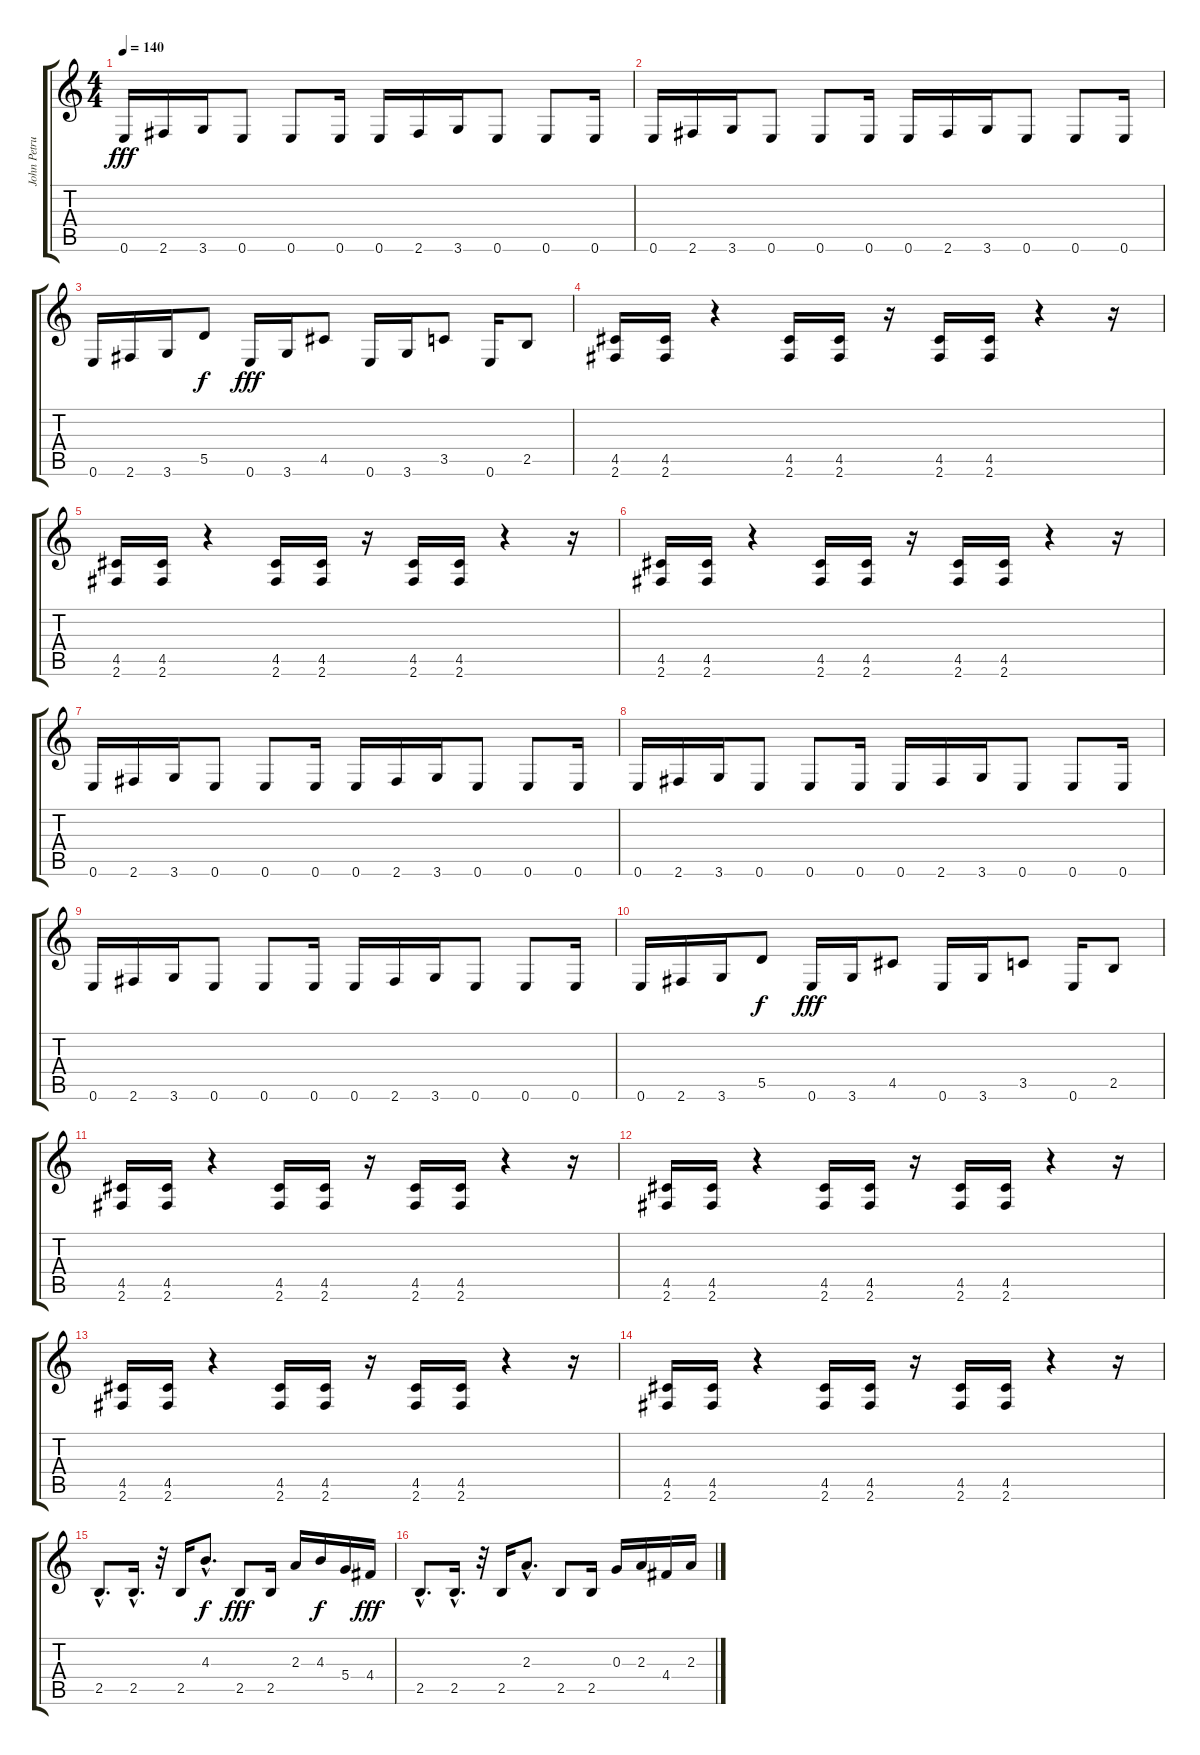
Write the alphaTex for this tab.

\track ("John Petrucci - 6 Strings Guitar" "John Petru") {instrument distortionguitar}
\staff {score tabs}
\tuning (E4 B3 G3 D3 A2 E2) {hide}
\ts (4 4)
\tempo 140
\clef g2
\ks c
0.6.16{dy fff} 2.6.16 3.6.16 0.6.8 0.6.8 0.6.16 0.6.16 2.6.16 3.6.16 0.6.8 0.6.8 0.6.16 |
0.6.16 2.6.16 3.6.16 0.6.8 0.6.8 0.6.16 0.6.16 2.6.16 3.6.16 0.6.8 0.6.8 0.6.16 |
0.6.16 2.6.16 3.6.16 5.5.8{dy f} 0.6.16{dy fff} 3.6.16 4.5.8 0.6.16 3.6.16 3.5.8 0.6.16 2.5.8 |
(4.5 2.6).16 (4.5 2.6).16 r.4 (4.5 2.6).16 (4.5 2.6).16 r.16 (4.5 2.6).16 (4.5 2.6).16 r.4 r.16 |
(4.5 2.6).16 (4.5 2.6).16 r.4 (4.5 2.6).16 (4.5 2.6).16 r.16 (4.5 2.6).16 (4.5 2.6).16 r.4 r.16 |
(4.5 2.6).16 (4.5 2.6).16 r.4 (4.5 2.6).16 (4.5 2.6).16 r.16 (4.5 2.6).16 (4.5 2.6).16 r.4 r.16 |
0.6.16 2.6.16 3.6.16 0.6.8 0.6.8 0.6.16 0.6.16 2.6.16 3.6.16 0.6.8 0.6.8 0.6.16 |
0.6.16 2.6.16 3.6.16 0.6.8 0.6.8 0.6.16 0.6.16 2.6.16 3.6.16 0.6.8 0.6.8 0.6.16 |
0.6.16 2.6.16 3.6.16 0.6.8 0.6.8 0.6.16 0.6.16 2.6.16 3.6.16 0.6.8 0.6.8 0.6.16 |
0.6.16 2.6.16 3.6.16 5.5.8{dy f} 0.6.16{dy fff} 3.6.16 4.5.8 0.6.16 3.6.16 3.5.8 0.6.16 2.5.8 |
(4.5 2.6).16 (4.5 2.6).16 r.4 (4.5 2.6).16 (4.5 2.6).16 r.16 (4.5 2.6).16 (4.5 2.6).16 r.4 r.16 |
(4.5 2.6).16 (4.5 2.6).16 r.4 (4.5 2.6).16 (4.5 2.6).16 r.16 (4.5 2.6).16 (4.5 2.6).16 r.4 r.16 |
(4.5 2.6).16 (4.5 2.6).16 r.4 (4.5 2.6).16 (4.5 2.6).16 r.16 (4.5 2.6).16 (4.5 2.6).16 r.4 r.16 |
(4.5 2.6).16 (4.5 2.6).16 r.4 (4.5 2.6).16 (4.5 2.6).16 r.16 (4.5 2.6).16 (4.5 2.6).16 r.4 r.16 |
2.5{hac}.8{d} 2.5{hac}.16{d} r.32 2.5.16 4.3{hac}.8{d dy f} 2.5.8{dy fff} 2.5.16 2.3.16 4.3.16{dy f} 5.4.16 4.4.16{dy fff} |
2.5{hac}.8{d} 2.5{hac}.16{d} r.32 2.5.16 2.3{hac}.8{d} 2.5.8 2.5.16 0.3.16 2.3.16 4.4.16 2.3.16
